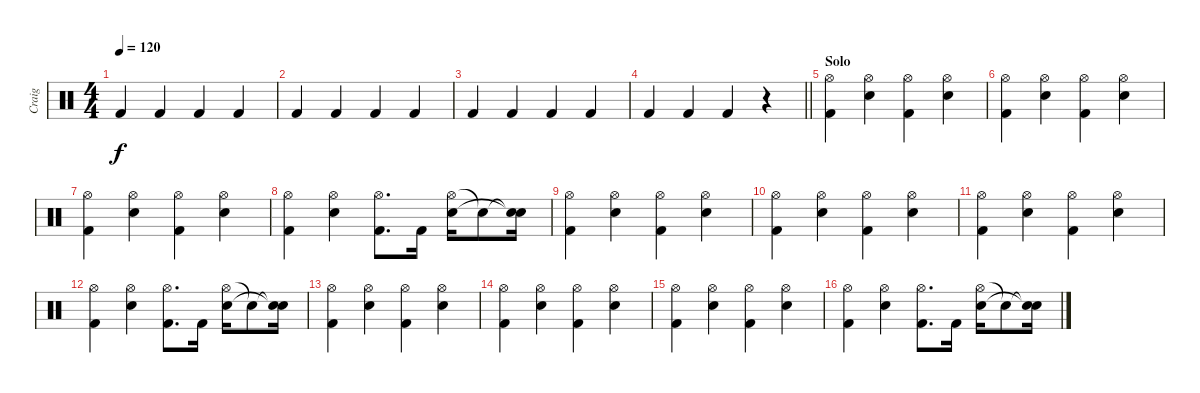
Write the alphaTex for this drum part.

\track ("Craig" "Craig") {instrument percussion}
\staff {score}
\articulation defaults
\ts (4 4)
\tempo 120
\clef neutral
\ks c "Kick (hit) 2".4{dy f} "Kick (hit) 2".4 "Kick (hit) 2".4 "Kick (hit) 2".4
|
"Kick (hit) 2".4 "Kick (hit) 2".4 "Kick (hit) 2".4 "Kick (hit) 2".4 |
"Kick (hit) 2".4 "Kick (hit) 2".4 "Kick (hit) 2".4 "Kick (hit) 2".4 |
\barLineRight lightlight "Kick (hit) 2".4 "Kick (hit) 2".4 "Kick (hit) 2".4
r.4 |
\section ("" "Solo")
("Hi-Hat (open)" "Kick (hit) 2").4 ("Hi-Hat (open)" "Snare (hit) 2").4 ("Hi-Hat (open)" "Kick (hit) 2").4 ("Hi-Hat (open)" "Snare (hit) 2").4 |
("Hi-Hat (open)" "Kick (hit) 2").4 ("Hi-Hat (open)" "Snare (hit) 2").4 ("Hi-Hat (open)" "Kick (hit) 2").4 ("Hi-Hat (open)" "Snare (hit) 2").4 |
("Hi-Hat (open)" "Kick (hit) 2").4 ("Hi-Hat (open)" "Snare (hit) 2").4 ("Hi-Hat (open)" "Kick (hit) 2").4 ("Hi-Hat (open)" "Snare (hit) 2").4 |
("Hi-Hat (open)" "Kick (hit) 2").4 ("Hi-Hat (open)" "Snare (hit) 2").4 ("Hi-Hat (open)" "Kick (hit) 2").8{d} "Kick (hit) 2".16 ("Hi-Hat (open)" "Snare (hit) 2").16 "Snare (hit)"{t}.8 ("Snare (hit)"{t} "Snare (hit)"{t}).16 |
("Hi-Hat (open)" "Kick (hit) 2").4 ("Hi-Hat (open)" "Snare (hit) 2").4 ("Hi-Hat (open)" "Kick (hit) 2").4 ("Hi-Hat (open)" "Snare (hit) 2").4 |
("Hi-Hat (open)" "Kick (hit) 2").4 ("Hi-Hat (open)" "Snare (hit) 2").4 ("Hi-Hat (open)" "Kick (hit) 2").4 ("Hi-Hat (open)" "Snare (hit) 2").4 |
("Hi-Hat (open)" "Kick (hit) 2").4 ("Hi-Hat (open)" "Snare (hit) 2").4 ("Hi-Hat (open)" "Kick (hit) 2").4 ("Hi-Hat (open)" "Snare (hit) 2").4 |
("Hi-Hat (open)" "Kick (hit) 2").4 ("Hi-Hat (open)" "Snare (hit) 2").4 ("Hi-Hat (open)" "Kick (hit) 2").8{d} "Kick (hit) 2".16 ("Hi-Hat (open)" "Snare (hit) 2").16 "Snare (hit)"{t}.8 ("Snare (hit)"{t} "Snare (hit)"{t}).16 |
("Hi-Hat (open)" "Kick (hit) 2").4 ("Hi-Hat (open)" "Snare (hit) 2").4 ("Hi-Hat (open)" "Kick (hit) 2").4 ("Hi-Hat (open)" "Snare (hit) 2").4 |
("Hi-Hat (open)" "Kick (hit) 2").4 ("Hi-Hat (open)" "Snare (hit) 2").4 ("Hi-Hat (open)" "Kick (hit) 2").4 ("Hi-Hat (open)" "Snare (hit) 2").4 |
("Hi-Hat (open)" "Kick (hit) 2").4 ("Hi-Hat (open)" "Snare (hit) 2").4 ("Hi-Hat (open)" "Kick (hit) 2").4 ("Hi-Hat (open)" "Snare (hit) 2").4 |
("Hi-Hat (open)" "Kick (hit) 2").4 ("Hi-Hat (open)" "Snare (hit) 2").4 ("Hi-Hat (open)" "Kick (hit) 2").8{d} "Kick (hit) 2".16 ("Hi-Hat (open)" "Snare (hit) 2").16 "Snare (hit)"{t}.8 ("Snare (hit)"{t} "Snare (hit)"{t}).16
